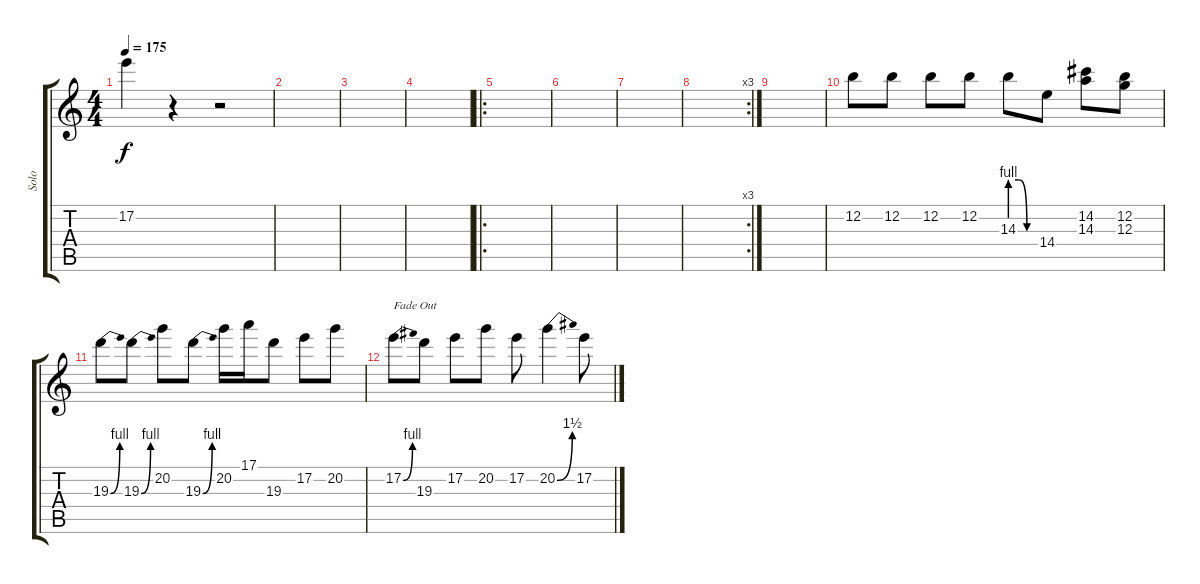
\track ("Solo" "Solo") {instrument overdrivenguitar}
\staff {score tabs}
\tuning (E4 B3 G3 D3 A2 E2) {hide}
\ts (4 4)
\tempo 175
\clef g2
\ks c
17.2.4{dy f} r.4 r.2 |
|
|
|
\ro
|
|
|
\rc 3
|
|
12.2.8 12.2.8 12.2.8 12.2.8 14.3{be (custom 0 4 20 4 40 0 60 0)}.8 14.4.8 (14.2 14.3).8 (12.2 12.3).8 |
19.3{be (bend 0 0 60 4)}.8 19.3{be (bend 0 0 60 4)}.8 20.2.8 19.3{be (bend 0 0 60 4)}.8 20.2.16 17.1.16 19.3.8 17.2.8 20.2.8 |
17.2{be (bend 0 0 60 4)}.8{txt "Fade Out"} 19.3.8 17.2.8 20.2.8 17.2.8 20.2{be (bend 0 0 60 6)}.4 17.2.8
